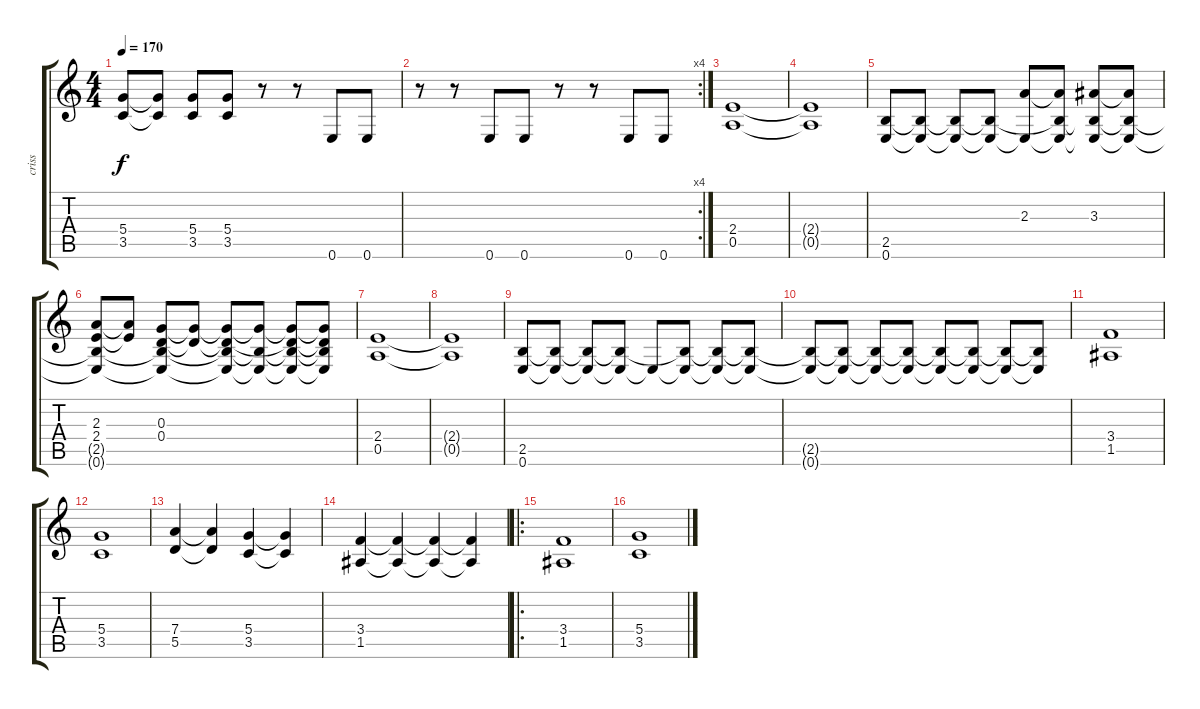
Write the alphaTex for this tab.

\track ("criss" "criss") {instrument distortionguitar}
\staff {score tabs}
\tuning (E4 B3 G3 D3 A2 E2) {hide}
\ts (4 4)
\tempo 170
\clef g2
\ks c
(5.4 3.5).8{dy f} (5.4{t} 3.5{t}).8 (5.4 3.5).8 (5.4 3.5).8 r.8 r.8 0.6.8 0.6.8 |
\rc 4
r.8 r.8 0.6.8 0.6.8 r.8 r.8 0.6.8 0.6.8 |
(2.4 0.5).1 |
(2.4{t} 0.5{t}).1 |
(2.5 0.6).8 (2.5{t} 0.6{t}).8 (2.5{t} 0.6{t}).8 (2.5{t} 0.6{t}).8 (2.3 0.6{t}).8 (2.3{t} 2.5{t} 0.6{t}).8 (3.3 2.5{t} 0.6{t}).8 (3.3{t} 2.5{t} 0.6{t}).8 |
(2.3 2.4 2.5{t} 0.6{t}).8 (2.3{t} 2.4{t}).8 (0.3 0.4 2.5{t} 0.6{t}).8 (0.3{t} 0.4{t}).8 (0.3{t} 0.4{t} 2.5{t} 0.6{t}).8 (0.3{t} 2.5{t} 0.6{t}).8 (0.3{t} 0.4{t} 2.5{t} 0.6{t}).8 (0.3{t} 0.4{t} 2.5{t} 0.6{t}).8 |
(2.4 0.5).1 |
(2.4{t} 0.5{t}).1 |
(2.5 0.6).8 (2.5{t} 0.6{t}).8 (2.5{t} 0.6{t}).8 (2.5{t} 0.6{t}).8 0.6{t}.8 (2.5{t} 0.6{t}).8 (2.5{t} 0.6{t}).8 (2.5{t} 0.6{t}).8 |
(2.5{t} 0.6{t}).8 (2.5{t} 0.6{t}).8 (2.5{t} 0.6{t}).8 (2.5{t} 0.6{t}).8 (2.5{t} 0.6{t}).8 (2.5{t} 0.6{t}).8 (2.5{t} 0.6{t}).8 (2.5{t} 0.6{t}).8 |
(3.4 1.5).1 |
(5.4 3.5).1 |
(7.4 5.5).4 (7.4{t} 5.5{t}).4 (5.4 3.5).4 (5.4{t} 3.5{t}).4 |
(3.4 1.5).4 (3.4{t} 1.5{t}).4 (3.4{t} 1.5{t}).4 (3.4{t} 1.5{t}).4 |
\ro
(3.4 1.5).1 |
(5.4 3.5).1
